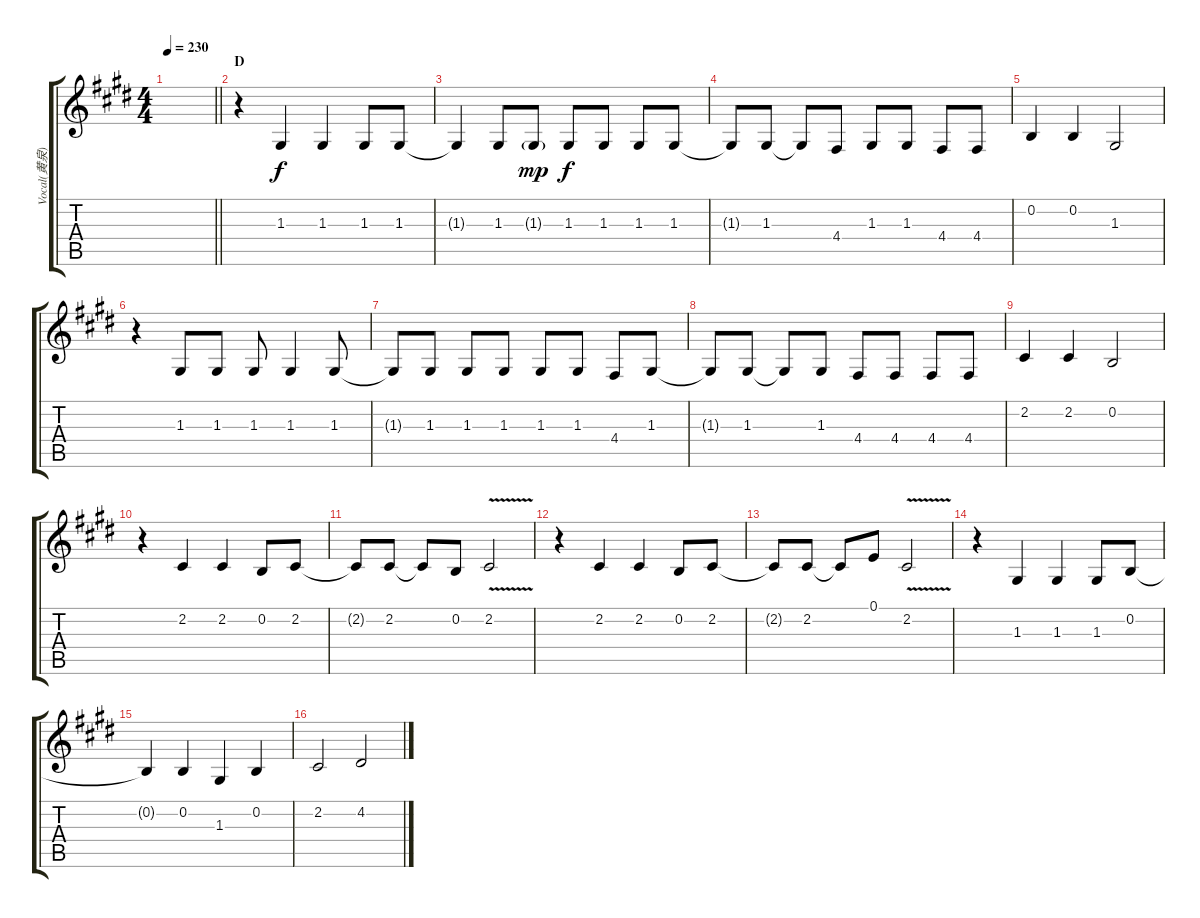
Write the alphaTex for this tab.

\track ("Vocal(黄泉)" "Vocal(黄泉)") {instrument tenorsax}
\staff {score tabs}
\tuning (E4 B3 G3 D3 A2 E2) {hide}
\ts (4 4)
\tempo 230
\clef g2
\barLineRight lightlight
\ks e
|
\section ("" "D")
r.4 1.3.4 1.3.4 1.3.8 1.3.8 |
1.3{t}.4 1.3.8 1.3{g}.8{dy mp} 1.3.8{dy f} 1.3.8 1.3.8 1.3.8 |
1.3{t}.8 1.3.8 1.3{t}.8 4.4.8 1.3.8 1.3.8 4.4.8 4.4.8 |
0.2.4 0.2.4 1.3.2 |
r.4 1.3.8 1.3.8 1.3.8 1.3.4 1.3.8 |
1.3{t}.8 1.3.8 1.3.8 1.3.8 1.3.8 1.3.8 4.4.8 1.3.8 |
1.3{t}.8 1.3.8 1.3{t}.8 1.3.8 4.4.8 4.4.8 4.4.8 4.4.8 |
2.2.4 2.2.4 0.2.2 |
r.4 2.2.4 2.2.4 0.2.8 2.2.8 |
2.2{t}.8 2.2.8 2.2{t}.8 0.2.8 2.2{v}.2 |
r.4 2.2.4 2.2.4 0.2.8 2.2.8 |
2.2{t}.8 2.2.8 2.2{t}.8 0.1.8 2.2{v}.2 |
r.4 1.3.4 1.3.4 1.3.8 0.2.8 |
0.2{t}.4 0.2.4 1.3.4 0.2.4 |
2.2.2 4.2.2
